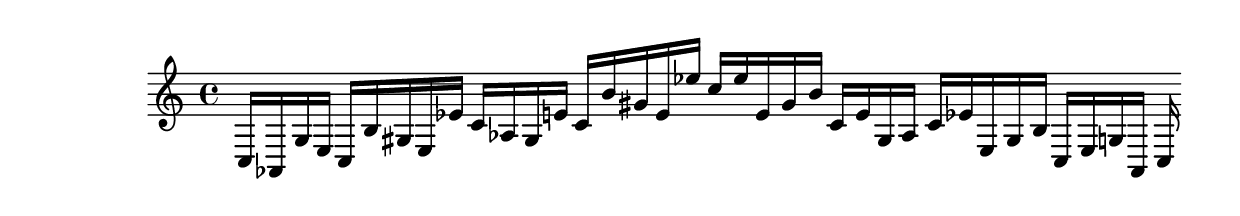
% z vector: tensor([[ 1.0308,  2.5174,  0.5011,  1.1681,  0.7568,  1.2274, -0.0231,  0.2236, 0.9338,  1.5808,  1.4518, -3.1305, -0.5540,  1.4881,  0.9299, -0.0538]])
    \new PianoStaff <<
    \cadenzaOn
    \new Staff = "right" {
    \clef treble
        c16 [ aes, g e ]
    c [ b gis e ees' ]
    c' [ aes gis e' ]
    c' [ b' gis' e' ees'' ]
    c'' [ ees'' e' gis' b' ]
    c' [ e' gis aes ]
    c' [ ees' e gis b ]
    c [ e g aes, ]
    c
    }
    >>
    